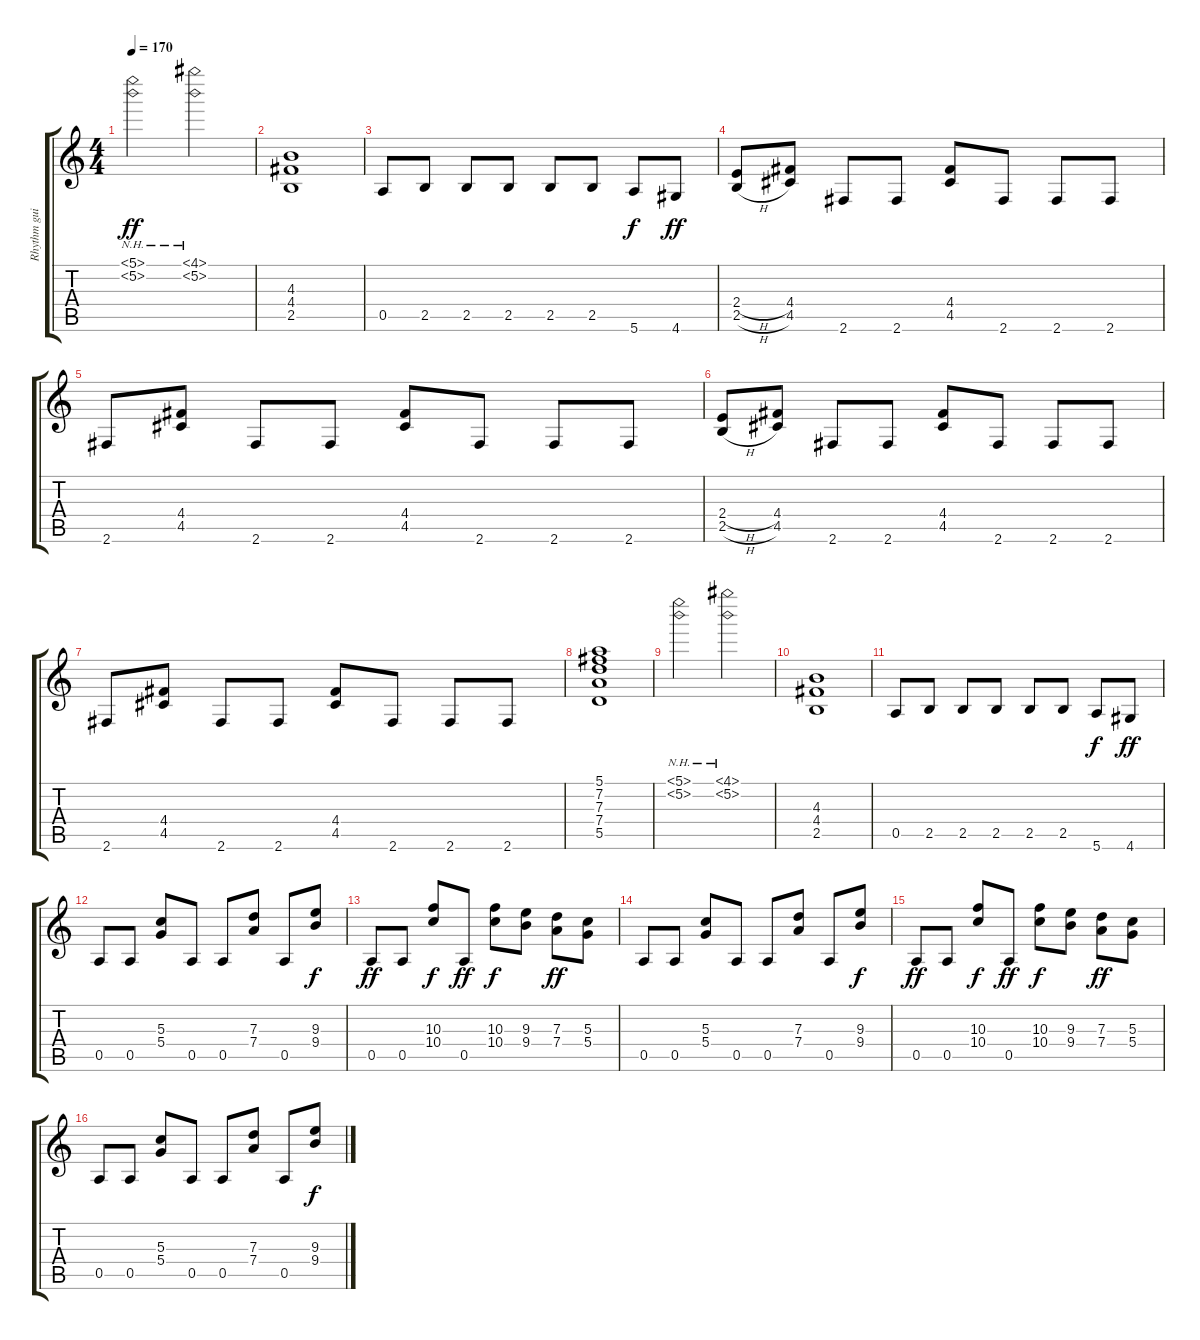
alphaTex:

\track ("Rhythm guitar" "Rhythm gui") {instrument overdrivenguitar}
\staff {score tabs}
\tuning (E4 B3 G3 D3 A2 E2) {hide}
\ts (4 4)
\tempo 170
\clef g2
\ks c
(5.1{nh} 5.2{nh}).2{dy ff} (4.1{nh} 5.2{nh}).2 |
(4.3 4.4 2.5).1 |
0.5.8 2.5.8 2.5.8 2.5.8 2.5.8 2.5.8 5.6.8{dy f} 4.6.8{dy ff} |
(2.4{h} 2.5{h}).8 (4.4 4.5).8 2.6.8 2.6.8 (4.4 4.5).8 2.6.8 2.6.8 2.6.8 |
2.6.8 (4.4 4.5).8 2.6.8 2.6.8 (4.4 4.5).8 2.6.8 2.6.8 2.6.8 |
(2.4{h} 2.5{h}).8 (4.4 4.5).8 2.6.8 2.6.8 (4.4 4.5).8 2.6.8 2.6.8 2.6.8 |
2.6.8 (4.4 4.5).8 2.6.8 2.6.8 (4.4 4.5).8 2.6.8 2.6.8 2.6.8 |
(5.1 7.2 7.3 7.4 5.5).1 |
(5.1{nh} 5.2{nh}).2 (4.1{nh} 5.2{nh}).2 |
(4.3 4.4 2.5).1 |
0.5.8 2.5.8 2.5.8 2.5.8 2.5.8 2.5.8 5.6.8{dy f} 4.6.8{dy ff} |
0.5.8 0.5.8 (5.3 5.4).8 0.5.8 0.5.8 (7.3 7.4).8 0.5.8 (9.3 9.4).8{dy f} |
0.5.8{dy ff} 0.5.8 (10.3 10.4).8{dy f} 0.5.8{dy ff} (10.3 10.4).8{dy f} (9.3 9.4).8 (7.3 7.4).8{dy ff} (5.3 5.4).8 |
0.5.8 0.5.8 (5.3 5.4).8 0.5.8 0.5.8 (7.3 7.4).8 0.5.8 (9.3 9.4).8{dy f} |
0.5.8{dy ff} 0.5.8 (10.3 10.4).8{dy f} 0.5.8{dy ff} (10.3 10.4).8{dy f} (9.3 9.4).8 (7.3 7.4).8{dy ff} (5.3 5.4).8 |
0.5.8 0.5.8 (5.3 5.4).8 0.5.8 0.5.8 (7.3 7.4).8 0.5.8 (9.3 9.4).8{dy f}
